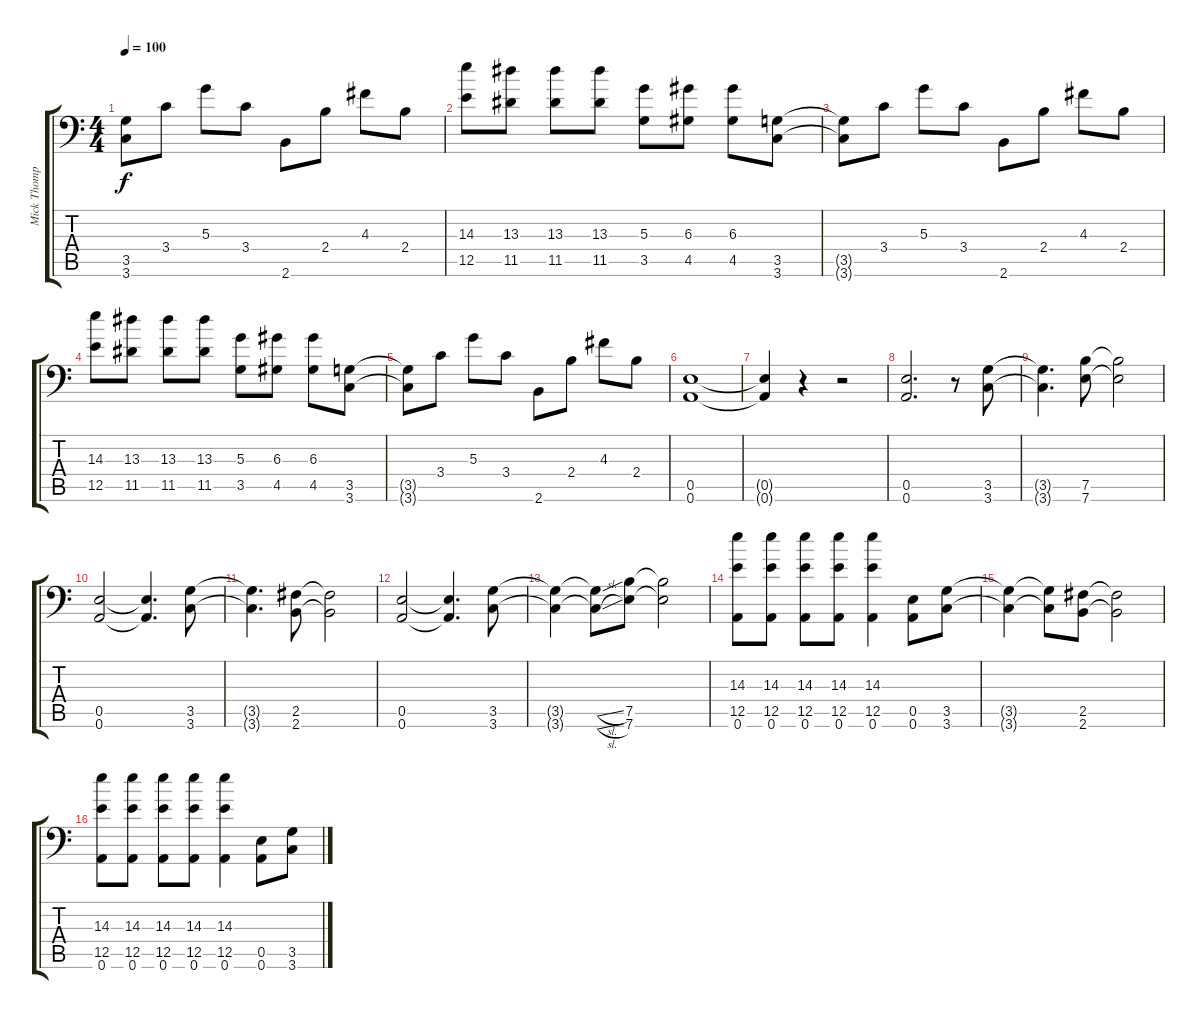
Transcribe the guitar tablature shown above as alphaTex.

\track ("Mick Thompson" "Mick Thomp") {instrument distortionguitar}
\staff {score tabs}
\tuning (B3 Gb3 D3 A2 E2 A1) {hide}
\ts (4 4)
\tempo 100
\clef f4
\ks c
(3.5{t} 3.6{t}).8{dy f} 3.4.8 5.3.8 3.4.8 2.6.8 2.4.8 4.3.8 2.4.8 |
(14.3 12.5).8 (13.3 11.5).8 (13.3 11.5).8 (13.3 11.5).8 (5.3 3.5).8 (6.3 4.5).8 (6.3 4.5).8 (3.5 3.6).8 |
(3.5{t} 3.6{t}).8 3.4.8 5.3.8 3.4.8 2.6.8 2.4.8 4.3.8 2.4.8 |
(14.3 12.5).8 (13.3 11.5).8 (13.3 11.5).8 (13.3 11.5).8 (5.3 3.5).8 (6.3 4.5).8 (6.3 4.5).8 (3.5 3.6).8 |
(3.5{t} 3.6{t}).8 3.4.8 5.3.8 3.4.8 2.6.8 2.4.8 4.3.8 2.4.8 |
(0.5 0.6).1 |
(0.5{t} 0.6{t}).4 r.4 r.2 |
(0.5 0.6).2{d} r.8 (3.5 3.6).8 |
(3.5{t} 3.6{t}).4{d} (7.5 7.6).8 (7.5{t} 7.6{t}).2 |
(0.5 0.6).2 (0.5{t} 0.6{t}).4{d} (3.5 3.6).8 |
(3.5{t} 3.6{t}).4{d} (2.5 2.6).8 (2.5{t} 2.6{t}).2 |
(0.5 0.6).2 (0.5{t} 0.6{t}).4{d} (3.5 3.6).8 |
(3.5{t} 3.6{t}).4 (3.5{sl t} 3.6{sl t}).8 (7.5 7.6).8 (7.5{t} 7.6{t}).2 |
(14.3 12.5 0.6).8 (14.3 12.5 0.6).8 (14.3 12.5 0.6).8 (14.3 12.5 0.6).8 (14.3 12.5 0.6).4 (0.5 0.6).8 (3.5 3.6).8 |
(3.5{t} 3.6{t}).4 (3.5{t} 3.6{t}).8 (2.5 2.6).8 (2.5{t} 2.6{t}).2 |
(14.3 12.5 0.6).8 (14.3 12.5 0.6).8 (14.3 12.5 0.6).8 (14.3 12.5 0.6).8 (14.3 12.5 0.6).4 (0.5 0.6).8 (3.5 3.6).8
